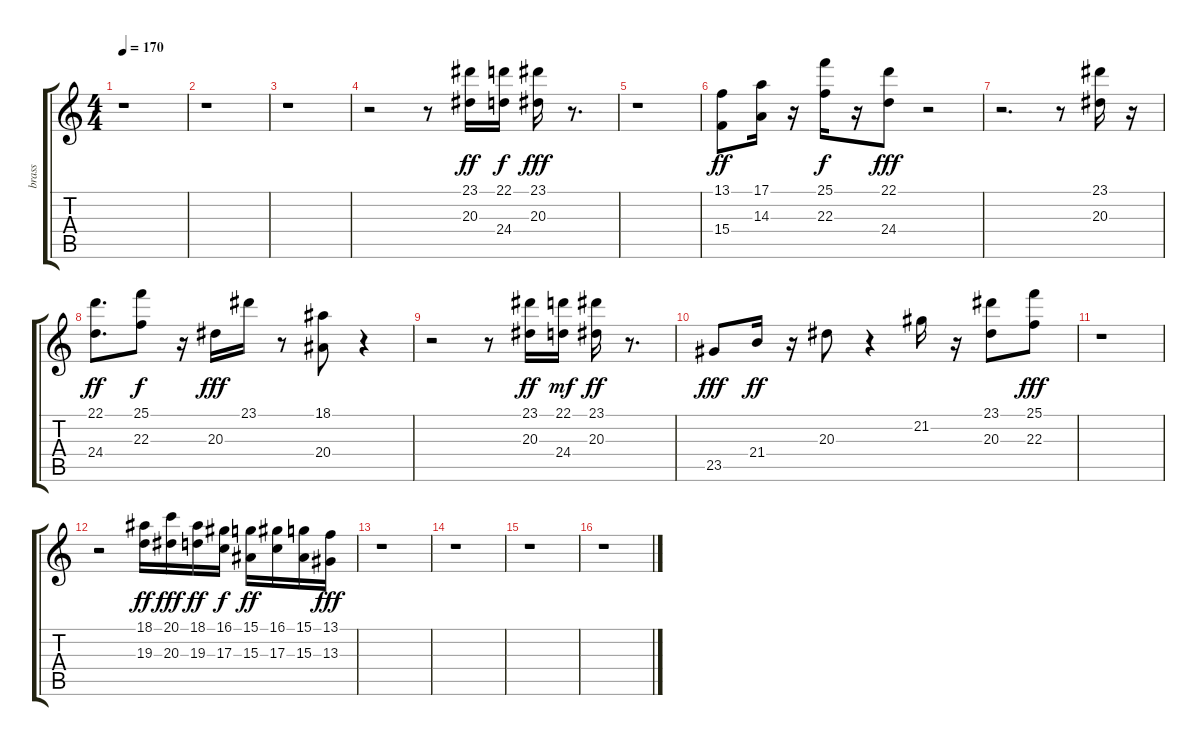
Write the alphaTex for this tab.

\track ("brass" "brass") {instrument brasssection}
\staff {score tabs}
\tuning (E4 B3 G3 D3 A2 E2) {hide}
\ts (4 4)
\tempo 170
\clef g2
\ks c
r.1{dy ff instrument brasssection} |
r.1 |
r.1 |
r.2 r.8 (23.1 20.3).16 (22.1 24.4).16{dy f} (23.1 20.3).16{dy fff} r.8{d} |
r.1 |
(13.1 15.4).8{dy ff} (17.1 14.3).16 r.16 (25.1 22.3).16{dy f} r.16 (22.1 24.4).8{dy fff} r.2 |
r.2{d} r.8 (23.1 20.3).16 r.16 |
(22.1 24.4).8{d dy ff} (25.1 22.3).8{dy f} r.16 20.3.16{dy fff} 23.1.16 r.8 (18.1 20.4).8 r.4 |
r.2 r.8 (23.1 20.3).16{dy ff} (22.1 24.4).16{dy mf} (23.1 20.3).16{dy ff} r.8{d} |
23.5.8{dy fff} 21.4.16{dy ff} r.16 20.3.8 r.4 21.2.16 r.16 (23.1 20.3).8 (25.1 22.3).8{dy fff} |
r.1 |
r.2 (18.1 19.3).16{dy ff} (20.1 20.3).16{dy fff} (18.1 19.3).16{dy ff} (16.1 17.3).16{dy f} (15.1 15.3).16{dy ff} (16.1 17.3).16 (15.1 15.3).16 (13.1 13.3).16{dy fff} |
r.1 |
r.1 |
r.1 |
r.1
